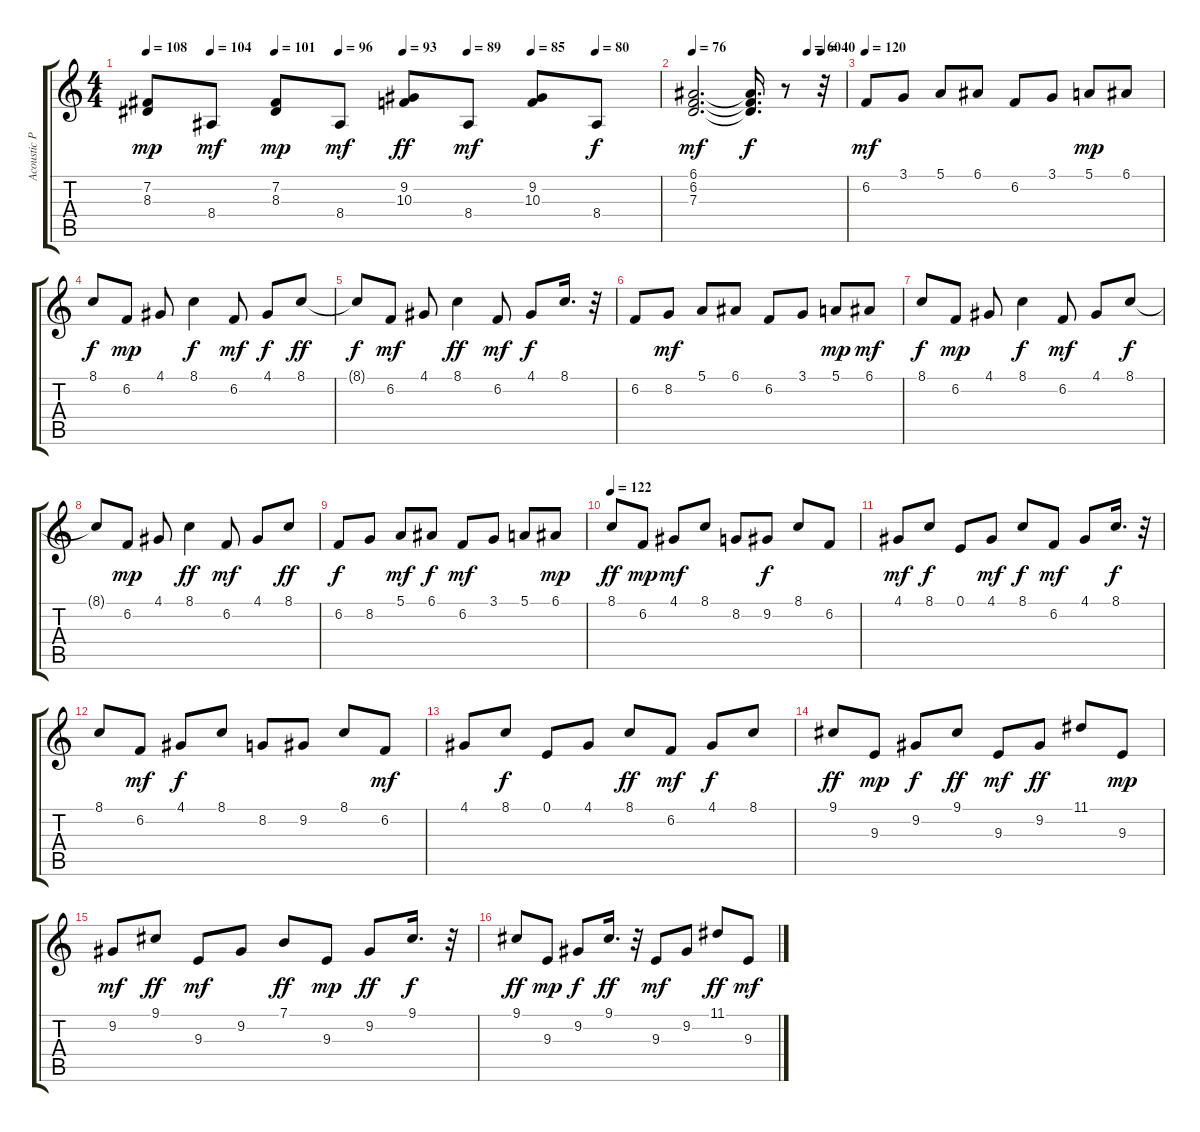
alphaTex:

\track ("Acoustic Piano Right Hand" "Acoustic P") {instrument acousticgrandpiano}
\staff {score tabs}
\tuning (E4 B3 G3 D3 A2 E2) {hide}
\ts (4 4)
\tempo 108
\tempo (104 0.125)
\tempo (101 0.25)
\tempo (96 0.375)
\tempo (93 0.5)
\tempo (89 0.625)
\tempo (85 0.75)
\tempo (80 0.875)
\clef g2
\ks c
(7.2 8.3).8{dy mp} 8.4.8{dy mf} (7.2 8.3).8{dy mp} 8.4.8{dy mf} (9.2 10.3).8{dy ff} 8.4.8{dy mf} (9.2 10.3).8 8.4.8{dy f} |
\tempo 76
\tempo (60 0.75)
\tempo (40 0.84375)
(6.1 6.2 7.3).2{d dy mf} (6.1{t} 6.2{t} 7.3{t}).16{d dy f} r.8 r.32 |
\tempo 120
6.2.8{dy mf balance 8} 3.1.8 5.1.8 6.1.8 6.2.8 3.1.8 5.1.8{dy mp} 6.1.8 |
8.1.8{dy f} 6.2.8{dy mp} 4.1.8 8.1.4{dy f} 6.2.8{dy mf} 4.1.8{dy f} 8.1.8{dy ff} |
8.1{t}.8{dy f} 6.2.8{dy mf} 4.1.8 8.1.4{dy ff} 6.2.8{dy mf} 4.1.8{dy f} 8.1.16{d} r.32 |
6.2.8 8.2.8{dy mf} 5.1.8 6.1.8 6.2.8 3.1.8 5.1.8{dy mp} 6.1.8{dy mf} |
8.1.8{dy f} 6.2.8{dy mp} 4.1.8 8.1.4{dy f} 6.2.8{dy mf} 4.1.8 8.1.8{dy f} |
8.1{t}.8 6.2.8{dy mp} 4.1.8 8.1.4{dy ff} 6.2.8{dy mf} 4.1.8 8.1.8{dy ff} |
6.2.8{dy f} 8.2.8 5.1.8{dy mf} 6.1.8{dy f} 6.2.8{dy mf} 3.1.8 5.1.8 6.1.8{dy mp} |
\tempo 122
8.1.8{dy ff} 6.2.8{dy mp} 4.1.8{dy mf} 8.1.8 8.2.8 9.2.8{dy f} 8.1.8 6.2.8 |
4.1.8{dy mf} 8.1.8{dy f} 0.1.8 4.1.8{dy mf} 8.1.8{dy f} 6.2.8{dy mf} 4.1.8 8.1.16{d dy f} r.32 |
8.1.8 6.2.8{dy mf} 4.1.8{dy f} 8.1.8 8.2.8 9.2.8 8.1.8 6.2.8{dy mf} |
4.1.8 8.1.8{dy f} 0.1.8 4.1.8 8.1.8{dy ff} 6.2.8{dy mf} 4.1.8{dy f} 8.1.8 |
9.1.8{dy ff} 9.3.8{dy mp} 9.2.8{dy f} 9.1.8{dy ff} 9.3.8{dy mf} 9.2.8{dy ff} 11.1.8 9.3.8{dy mp} |
9.2.8{dy mf} 9.1.8{dy ff} 9.3.8{dy mf} 9.2.8 7.1.8{dy ff} 9.3.8{dy mp} 9.2.8{dy ff} 9.1.16{d dy f} r.32 |
9.1.8{dy ff} 9.3.8{dy mp} 9.2.8{dy f} 9.1.16{d dy ff} r.32 9.3.8{dy mf} 9.2.8 11.1.8{dy ff} 9.3.8{dy mf}
